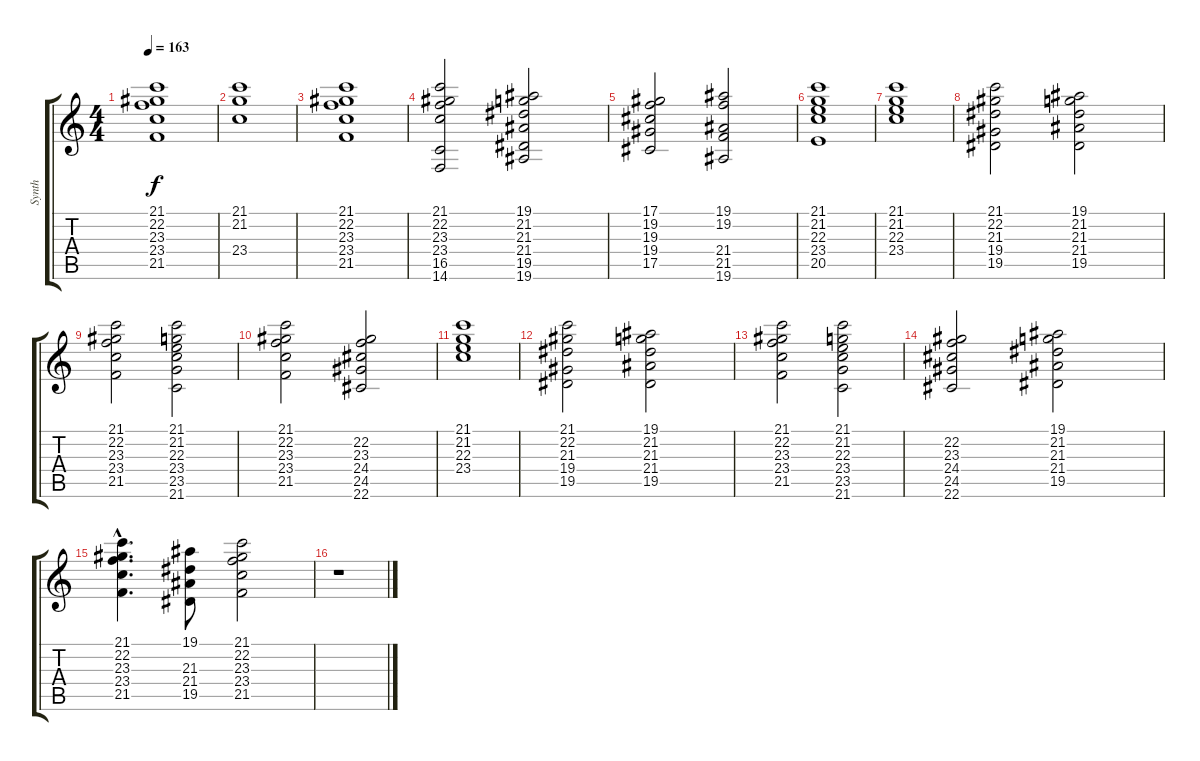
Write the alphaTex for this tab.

\track ("Synth" "Synth") {instrument stringensemble1}
\staff {score tabs}
\tuning (Eb4 Bb3 Gb3 Db3 Ab2 Eb2) {hide}
\ts (4 4)
\tempo 163
\clef g2
\ks c
(21.1 22.2 23.3 23.4 21.5).1{dy f} |
(21.1 21.2 23.4).1 |
(21.1 22.2 23.3 23.4 21.5).1 |
(21.1 22.2 23.3 23.4 16.5 14.6).2 (19.1 21.2 21.3 21.4 19.5 19.6).2 |
(17.1 19.2 19.3 19.4 17.5).2 (19.1 19.2 21.4 21.5 19.6).2 |
(21.1 21.2 22.3 23.4 20.5).1 |
(21.1 21.2 22.3 23.4).1 |
(21.1 22.2 21.3 19.4 19.5).2 (19.1 21.2 21.3 21.4 19.5).2 |
(21.1 22.2 23.3 23.4 21.5).2 (21.1 21.2 22.3 23.4 23.5 21.6).2 |
(21.1 22.2 23.3 23.4 21.5).2 (22.2 23.3 24.4 24.5 22.6).2 |
(21.1 21.2 22.3 23.4).1 |
(21.1 22.2 21.3 19.4 19.5).2 (19.1 21.2 21.3 21.4 19.5).2 |
(21.1 22.2 23.3 23.4 21.5).2 (21.1 21.2 22.3 23.4 23.5 21.6).2 |
(22.2 23.3 24.4 24.5 22.6).2 (19.1 21.2 21.3 21.4 19.5).2 |
(21.1{hac} 22.2{hac} 23.3{hac} 23.4{hac} 21.5{hac}).4{d} (19.1 21.3 21.4 19.5).8 (21.1 22.2 23.3 23.4 21.5).2 |
r.1
